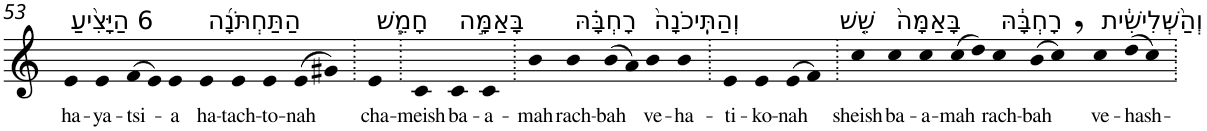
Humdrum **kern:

**kern	**text
*part1	*part1
*staff1	*staff1
*I"Piano	*
*I'Pno	*
!!LO:PB:g=z
*clefG2	*
*k[]	*
=53	=53
!LO:TX:a:t=6 הַיָּצִ֨יעַ	!
!	!LO:LY:b
4e	ha-
!	!LO:LY:b
4e	-ya-
!	!LO:LY:b
(>8f	-tsi-
8e)	.
!	!LO:LY:b
4e	-a
!LO:TX:a:t=הַתַּחְתֹּנָ֜ה	!
!	!LO:LY:b
4e	ha-
!	!LO:LY:b
4e	-tach-
!	!LO:LY:b
4e	-to-
!	!LO:LY:b
(>8e	-nah
8g#X)	.
=54.	=54.
!LO:TX:a:t=חָמֵ֧שׁ	!
!	!LO:LY:b
4e	cha-
=55.	=55.
!	!LO:LY:b
4c	-meish
!LO:TX:a:t=בָּאַמָּ֣ה	!
!	!LO:LY:b
4c	ba-
!	!LO:LY:b
4c	-a-
=56.	=56.
!	!LO:LY:b
4b	-mah
!LO:TX:a:t=רָחְבָּ֗הּ	!
!	!LO:LY:b
4b	rach-
!	!LO:LY:b
(>8b	-bah
8a)	.
!LO:TX:a:t=וְהַתִּֽיכֹנָה֙	!
!	!LO:LY:b
4b	ve-
!	!LO:LY:b
4b	-ha-
=57.	=57.
!	!LO:LY:b
4e	-ti-
!	!LO:LY:b
4e	-ko-
!	!LO:LY:b
(>8e	-nah
8f)	.
=58.	=58.
!LO:TX:a:t=שֵׁ֤שׁ	!
!	!LO:LY:b
4cc	sheish
!LO:TX:a:t=בָּאַמָּה֙	!
!	!LO:LY:b
4cc	ba-
!	!LO:LY:b
4cc	-a-
!	!LO:LY:b
(>8cc	-mah
8dd)	.
!LO:TX:a:t=רָחְבָּ֔הּ	!
!	!LO:LY:b
4cc	rach-
!	!LO:LY:b
(>8b	-bah
8cc,)	.
!LO:TX:a:t=וְהַ֨שְּׁלִישִׁ֔ית	!
!	!LO:LY:b
4cc	ve-
!	!LO:LY:b
(>8dd	-hash-
8cc)	.
=.	=.
*-	*-
